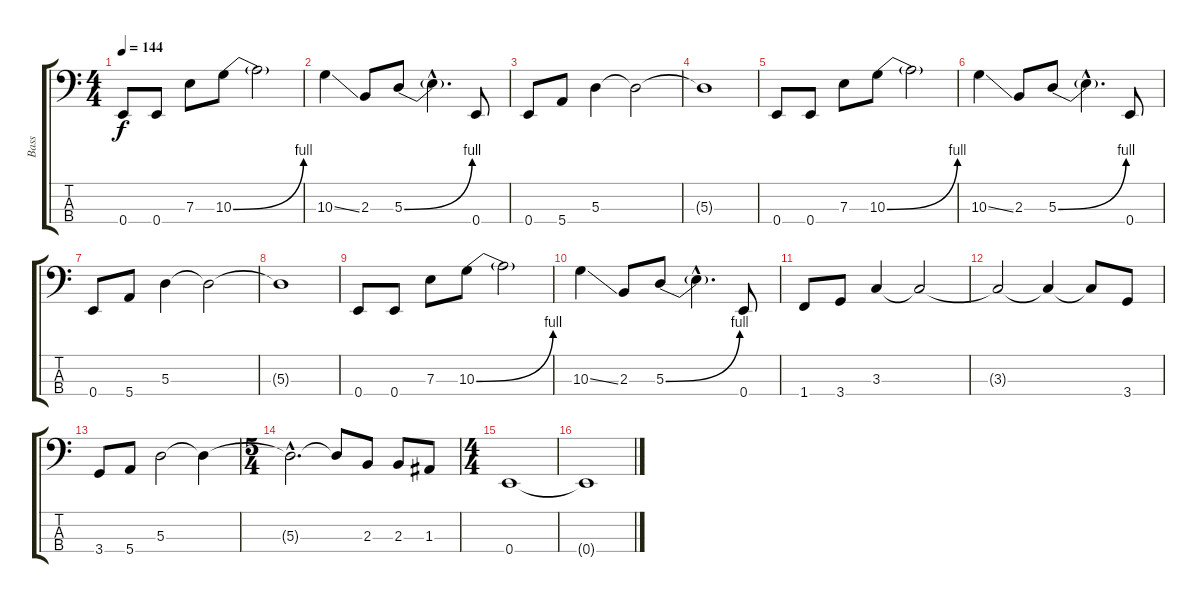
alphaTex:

\track ("Bass" "Bass") {instrument electricbassfinger}
\staff {score tabs}
\tuning (G2 D2 A1 E1) {hide}
\ts (4 4)
\tempo 144
\clef f4
\ks c
0.4.8{dy f} 0.4.8 7.3.8 10.3{be (bend 0 0 60 4)}.8 10.3{t}.2 |
10.3{ss}.4 2.3.8 5.3{be (bend 0 0 60 4)}.8 5.3{hac t}.4{d} 0.4.8 |
0.4.8 5.4.8 5.3.4 5.3{t}.2 |
5.3{t}.1 |
0.4.8 0.4.8 7.3.8 10.3{be (bend 0 0 60 4)}.8 10.3{t}.2 |
10.3{ss}.4 2.3.8 5.3{be (bend 0 0 60 4)}.8 5.3{hac t}.4{d} 0.4.8 |
0.4.8 5.4.8 5.3.4 5.3{t}.2 |
5.3{t}.1 |
0.4.8 0.4.8 7.3.8 10.3{be (bend 0 0 60 4)}.8 10.3{t}.2 |
10.3{ss}.4 2.3.8 5.3{be (bend 0 0 60 4)}.8 5.3{hac t}.4{d} 0.4.8 |
1.4.8 3.4.8 3.3.4 3.3{t}.2 |
3.3{t}.2 3.3{t}.4 3.3{t}.8 3.4.8 |
3.4.8 5.4.8 5.3.2 5.3{t}.4 |
\ts (5 4)
5.3{hac t}.2{d} 5.3{t}.8 2.3.8 2.3.8 1.3.8 |
\ts (4 4)
0.4.1 |
0.4{t}.1
